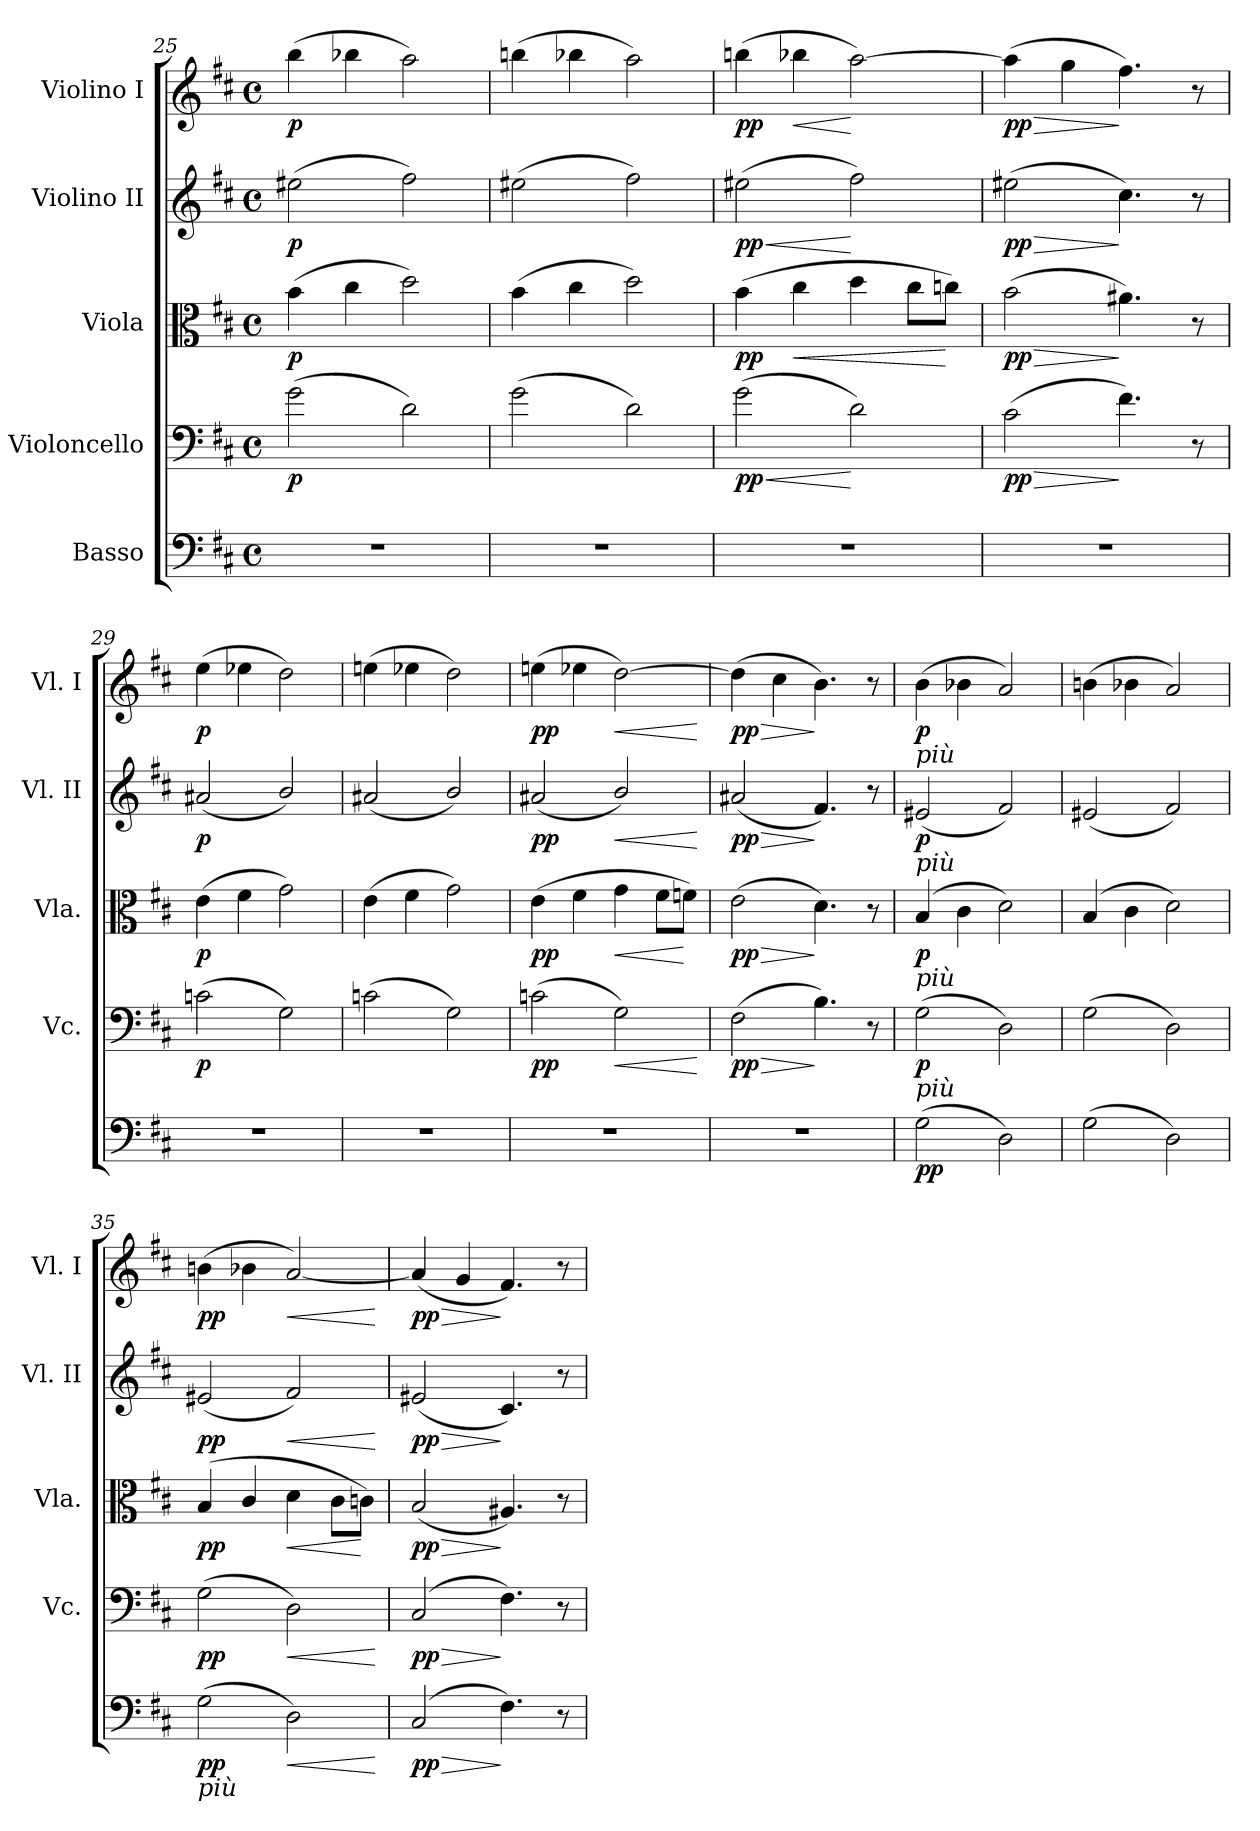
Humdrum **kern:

**kern	**dynam	**kern	**dynam	**kern	**dynam	**kern	**dynam	**kern	**dynam
*part5	*part5	*part4	*part4	*part3	*part3	*part2	*part2	*part1	*part1
*staff5	*staff5	*staff4	*staff4	*staff3	*staff3	*staff2	*staff2	*staff1	*staff1
*I"Basso	*	*I"Violoncello	*	*I"Viola	*	*I"Violino II	*	*I"Violino I	*
*	*	*I'Vc.	*	*I'Vla.	*	*I'Vl. II	*	*I'Vl. I	*
*clefF4	*	*clefF4	*	*clefC3	*	*clefG2	*	*clefG2	*
*ITrd7c12	*	*	*	*	*	*	*	*	*
*k[f#c#]	*	*k[f#c#]	*	*k[f#c#]	*	*k[f#c#]	*	*k[f#c#]	*
*M4/4	*	*M4/4	*	*M4/4	*	*M4/4	*	*M4/4	*
*met(c)	*	*met(c)	*	*met(c)	*	*met(c)	*	*met(c)	*
=25	=25	=25	=25	=25	=25	=25	=25	=25	=25
!	!	!	!LO:DY:b	!	!LO:DY:b	!	!LO:DY:b	!	!LO:DY:b
1r	.	(>2g\	p	(>4b\	p	(>2ee#X\	p	(>4bb\	p
.	.	.	.	4cc#\	.	.	.	4bb-X\	.
.	.	2d\)	.	2dd\)	.	2ff#\)	.	2aa\)	.
=26	=26	=26	=26	=26	=26	=26	=26	=26	=26
1r	.	(>2g\	.	(>4b\	.	(>2ee#X\	.	(>4bbn\	.
.	.	.	.	4cc#\	.	.	.	4bb-X\	.
.	.	2d\)	.	2dd\)	.	2ff#\)	.	2aa\)	.
=27	=27	=27	=27	=27	=27	=27	=27	=27	=27
!	!	!	!LO:HP:b	!	!	!	!LO:HP:b	!	!
!	!	!	!LO:DY:n=1:b	!	!LO:DY:b	!	!LO:DY:n=1:b	!	!LO:DY:b
1r	.	(>2g\	< pp	(>4b\	pp	(>2ee#X\	< pp	(>4bbn\	pp
!	!	!	!	!	!LO:HP:b	!	!	!	!LO:HP:b
.	.	.	.	4cc#\	<	.	.	4bb-X\	<
.	.	2d\)	[	4dd\	.	2ff#\)	[	[2aa\)	[
.	.	.	.	8cc#\L	.	.	.	.	.
.	.	.	.	8ccn\J)	[	.	.	.	.
=28	=28	=28	=28	=28	=28	=28	=28	=28	=28
!	!	!	!LO:HP:b	!	!LO:HP:b	!	!LO:HP:b	!	!LO:HP:b
!	!	!	!LO:DY:n=1:b	!	!LO:DY:n=1:b	!	!LO:DY:n=1:b	!	!LO:DY:n=1:b
1r	.	(>2c#\	> pp	(>2b\	> pp	(>2ee#X\	> pp	(>4aa\]	> pp
.	.	.	.	.	.	.	.	4gg\	.
.	.	4.f#\)	]	4.a#X\)	]	4.cc#\)	]	4.ff#\)	]
.	.	8r	.	8r	.	8r	.	8r	.
=29	=29	=29	=29	=29	=29	=29	=29	=29	=29
!	!	!	!LO:DY:b	!	!LO:DY:b	!	!LO:DY:b	!	!LO:DY:b
1r	.	(>2cn\	p	(>4e\	p	(<2a#X/	p	(>4ee\	p
.	.	.	.	4f#\	.	.	.	4ee-X\	.
.	.	2G\)	.	2g\)	.	2b/)	.	2dd\)	.
!!LO:PB:g=z
=30	=30	=30	=30	=30	=30	=30	=30	=30	=30
1r	.	(>2cn\	.	(>4e\	.	(<2a#X/	.	(>4een\	.
.	.	.	.	4f#\	.	.	.	4ee-X\	.
.	.	2G\)	.	2g\)	.	2b/)	.	2dd\)	.
=31	=31	=31	=31	=31	=31	=31	=31	=31	=31
!	!	!	!LO:DY:b	!	!LO:DY:b	!	!LO:DY:b	!	!LO:DY:b
1r	.	(>2cn\	pp	(>4e\	pp	(<2a#X/	pp	(>4een\	pp
.	.	.	.	4f#\	.	.	.	4ee-X\	.
!	!	!	!LO:HP:b	!	!LO:HP:b	!	!LO:HP:b	!	!LO:HP:b
.	.	2G\)	<	4g\	<	2b/)	<	[2dd\)	<
.	.	.	.	8f#\L	.	.	.	.	.
.	.	.	.	8fn\J)	[	.	.	.	.
.	.	.	[	.	.	.	[	.	[
=32	=32	=32	=32	=32	=32	=32	=32	=32	=32
!	!	!	!LO:HP:b	!	!LO:HP:b	!	!LO:HP:b	!	!LO:HP:b
!	!	!	!LO:DY:n=1:b	!	!LO:DY:n=1:b	!	!LO:DY:n=1:b	!	!LO:DY:n=1:b
1r	.	(>2F#\	> pp	(>2e\	> pp	(<2a#X/	> pp	(>4dd\]	> pp
.	.	.	.	.	.	.	.	4cc#\	.
.	.	4.B\)	]	4.d\)	]	4.f#/)	]	4.b\)	]
.	.	8r	.	8r	.	8r	.	8r	.
=33	=33	=33	=33	=33	=33	=33	=33	=33	=33
!	!	!	!	!	!	!	!	!LO:TX:b:i:t=più	!
!	!	!	!	!	!	!LO:TX:b:i:t=più	!	!	!
!	!	!	!	!LO:TX:b:i:t=più	!	!	!	!	!
!	!	!LO:TX:b:i:t=più	!	!	!	!	!	!	!
!	!LO:DY:b	!	!LO:DY:b	!	!LO:DY:b	!	!LO:DY:b	!	!LO:DY:b
(>2GG\	pp	(>2G\	p	(>4B/	p	(<2e#X/	p	(>4b\	p
.	.	.	.	4c#\	.	.	.	4b-X\	.
2DD\)	.	2D\)	.	2d\)	.	2f#/)	.	2a/)	.
=34	=34	=34	=34	=34	=34	=34	=34	=34	=34
(>2GG\	.	(>2G\	.	(>4B/	.	(<2e#X/	.	(>4bn\	.
.	.	.	.	4c#\	.	.	.	4b-X\	.
2DD\)	.	2D\)	.	2d\)	.	2f#/)	.	2a/)	.
=35	=35	=35	=35	=35	=35	=35	=35	=35	=35
!LO:TX:b:i:t=più	!	!	!	!	!	!	!	!	!
!	!LO:DY:b	!	!LO:DY:b	!	!LO:DY:b	!	!LO:DY:b	!	!LO:DY:b
(>2GG\	pp	(>2G\	pp	(>4B/	pp	(<2e#X/	pp	(>4bn\	pp
.	.	.	.	4c#/	.	.	.	4b-X\	.
!	!LO:HP:b	!	!LO:HP:b	!	!LO:HP:b	!	!LO:HP:b	!	!LO:HP:b
2DD\)	<	2D\)	<	4d\	<	2f#/)	<	[2a/)	<
.	.	.	.	8c#\L	.	.	.	.	.
.	.	.	.	8cn\J)	[	.	.	.	.
.	[	.	[	.	.	.	[	.	[
=36	=36	=36	=36	=36	=36	=36	=36	=36	=36
!	!LO:HP:b	!	!LO:HP:b	!	!LO:HP:b	!	!LO:HP:b	!	!LO:HP:b
!	!LO:DY:n=1:b	!	!LO:DY:n=1:b	!	!LO:DY:n=1:b	!	!LO:DY:n=1:b	!	!LO:DY:n=1:b
(>2CC#/	> pp	(>2C#/	> pp	(<2B/	> pp	(<2e#X/	> pp	(<4a/]	> pp
.	.	.	.	.	.	.	.	4g/	.
4.FF#\)	]	4.F#\)	]	4.A#X/)	]	4.c#/)	]	4.f#/)	]
8r	.	8r	.	8r	.	8r	.	8r	.
=	=	=	=	=	=	=	=	=	=
*-	*-	*-	*-	*-	*-	*-	*-	*-	*-
